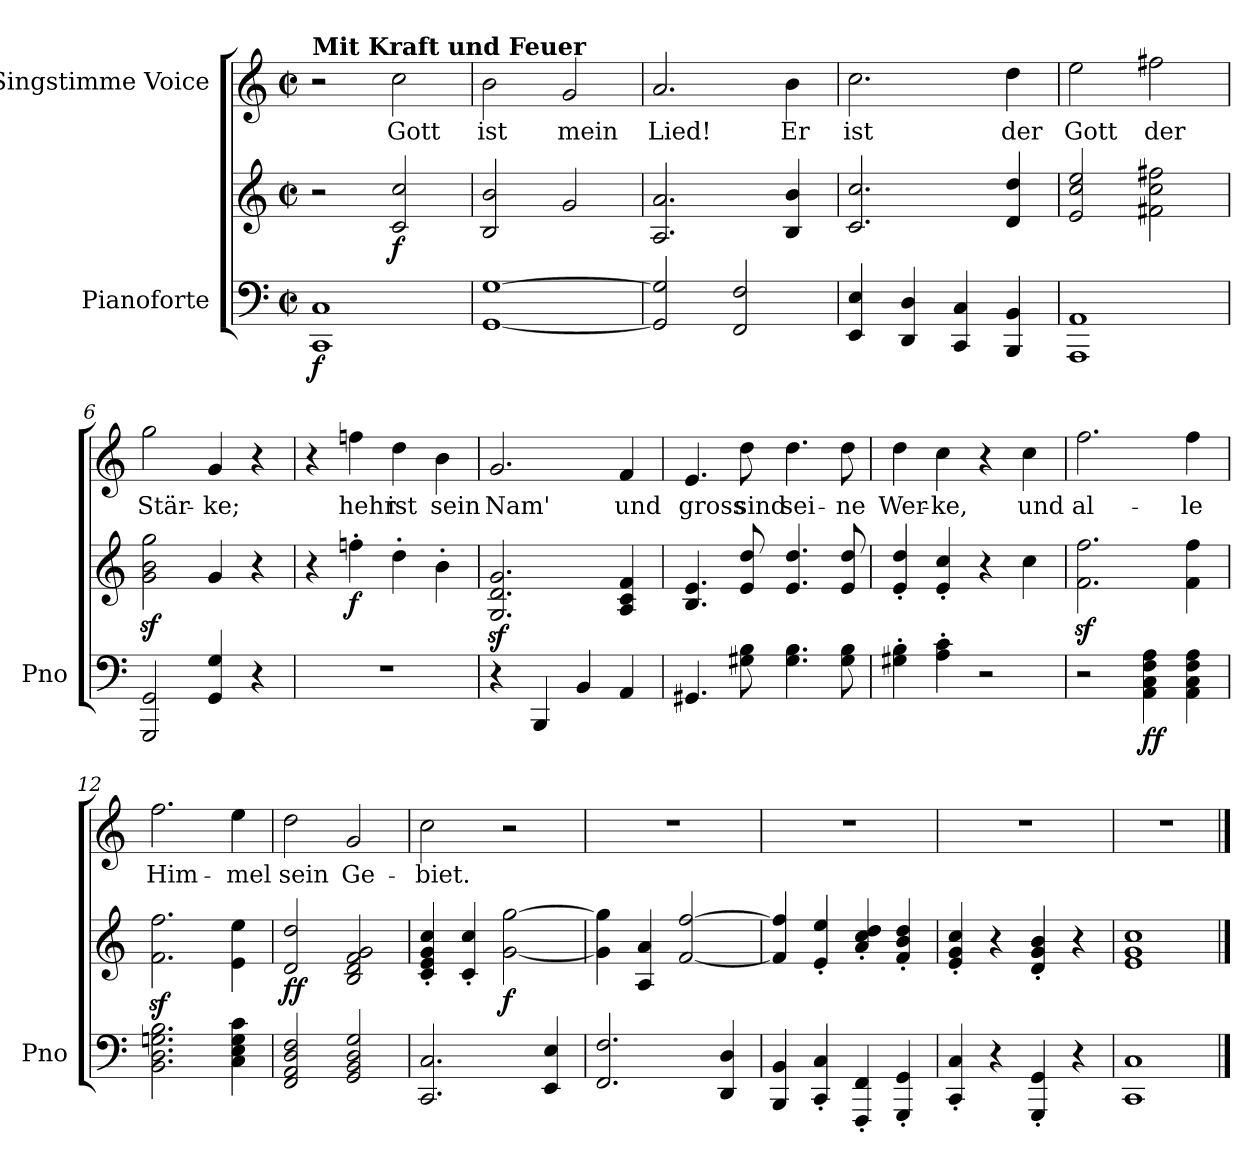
**kern	**kern	**dynam	**kern	**text
*part2	*part2	*part2	*part1	*part1
*staff3	*staff2	*staff2/3	*staff1	*staff1
*I"Pianoforte	*	*	*I"Singstimme Voice	*
*I'Pno	*	*	*	*
*clefF4	*clefG2	*	*clefG2	*
*k[]	*k[]	*	*k[]	*
*M2/2	*M2/2	*	*M2/2	*
*met(c|)	*met(c|)	*	*met(c|)	*
=1	=1	=1	=1	=1
!	!	!	!LO:TX:a:B:t=Mit Kraft und Feuer	!
!	!	!LO:DY:b=2	!	!
1CC 1C	2r	f	2r	.
!	!	!LO:DY:b	!	!
.	2c/ 2cc/	f	2cc\	Gott
=2	=2	=2	=2	=2
[1GG [1G	2B/ 2b/	.	2b\	ist
.	2g/	.	2g/	mein
=3	=3	=3	=3	=3
2GG/] 2G/]	2.A/ 2.a/	.	2.a/	Lied!
2FF/ 2F/	.	.	.	.
.	4B/ 4b/	.	4b\	Er
=4	=4	=4	=4	=4
4EE/ 4E/	2.c/ 2.cc/	.	2.cc\	ist
4DD/ 4D/	.	.	.	.
4CC/ 4C/	.	.	.	.
4BBB/ 4BB/	4d/ 4dd/	.	4dd\	der
=5	=5	=5	=5	=5
1AAA 1AA	2e/ 2cc/ 2ee/	.	2ee\	Gott
.	2f#X\ 2cc\ 2ff#X\	.	2ff#X\	der
=6	=6	=6	=6	=6
2GGG/ 2GG/	2g\z< 2b\z< 2gg\z<	.	2gg\	Stär-
4GG/ 4G/	4g/	.	4g/	-ke;
4r	4r	.	4r	.
=7	=7	=7	=7	=7
1r	4r	.	4r	.
!	!	!LO:DY:b	!	!
.	4ffn'\	f	4ffn\	hehr
.	4dd'\	.	4dd\	ist
.	4b'\	.	4b\	sein
=8	=8	=8	=8	=8
4r	2.G/z< 2.d/z< 2.g/z<	.	2.g/	Nam'
4BBB/	.	.	.	.
4BB/	.	.	.	.
4AA/	4A/ 4c/ 4f/	.	4f/	und
=9	=9	=9	=9	=9
4.GG#X/	4.B/ 4.e/	.	4.e/	gross
8G#X\ 8B\	8e/ 8dd/	.	8dd\	sind
4.G#\ 4.B\	4.e/ 4.dd/	.	4.dd\	sei-
8G#\ 8B\	8e/ 8dd/	.	8dd\	-ne
=10	=10	=10	=10	=10
4G#X\' 4B\'	4e/' 4dd/'	.	4dd\	Wer-
4A\' 4c\'	4e/' 4cc/'	.	4cc\	-ke,
2r	4r	.	4r	.
.	4cc\	.	4cc\	und
=11	=11	=11	=11	=11
2r	2.f\z< 2.ff\z<	.	2.ff\	al-
!	!	!LO:DY:b=2	!	!
4AA\ 4C\ 4F\ 4A\	.	ff	.	.
4AA\ 4C\ 4F\ 4A\	4f\ 4ff\	.	4ff\	-le
=12	=12	=12	=12	=12
2.BB\ 2.D\ 2.Gn\ 2.B\	2.f\z< 2.ff\z<	.	2.ff\	Him-
4C\ 4E\ 4G\ 4c\	4e\ 4ee\	.	4ee\	-mel
=13	=13	=13	=13	=13
!	!	!LO:DY:b	!	!
2FF/ 2AA/ 2D/ 2F/	2d/ 2dd/	ff	2dd\	sein
2GG/ 2BB/ 2D/ 2G/	2B/ 2d/ 2f/ 2g/	.	2g/	Ge-
=14	=14	=14	=14	=14
2.CC/ 2.C/	4c/' 4e/' 4g/' 4cc/'	.	2cc\	-biet.
.	4c/' 4cc/'	.	.	.
!	!	!LO:DY:b	!	!
.	[2g\ [2gg\	f	2r	.
4EE/ 4E/	.	.	.	.
=15	=15	=15	=15	=15
2.FF/ 2.F/	4g\] 4gg\]	.	1r	.
.	4A/ 4a/	.	.	.
.	[2f/ [2ff/	.	.	.
4DD/ 4D/	.	.	.	.
=16	=16	=16	=16	=16
4BBB/ 4BB/	4f/] 4ff/]	.	1r	.
4CC/' 4C/'	4e/' 4ee/'	.	.	.
4FFF/' 4FF/'	4a/' 4cc/' 4dd/'	.	.	.
4GGG/' 4GG/'	4f/' 4b/' 4dd/'	.	.	.
=17	=17	=17	=17	=17
4CC/' 4C/'	4e/' 4g/' 4cc/'	.	1r	.
4r	4r	.	.	.
4GGG/' 4GG/'	4d/' 4g/' 4b/'	.	.	.
4r	4r	.	.	.
=18	=18	=18	=18	=18
1CC 1C	1e 1g 1cc	.	1r	.
==	==	==	==	==
*-	*-	*-	*-	*-
